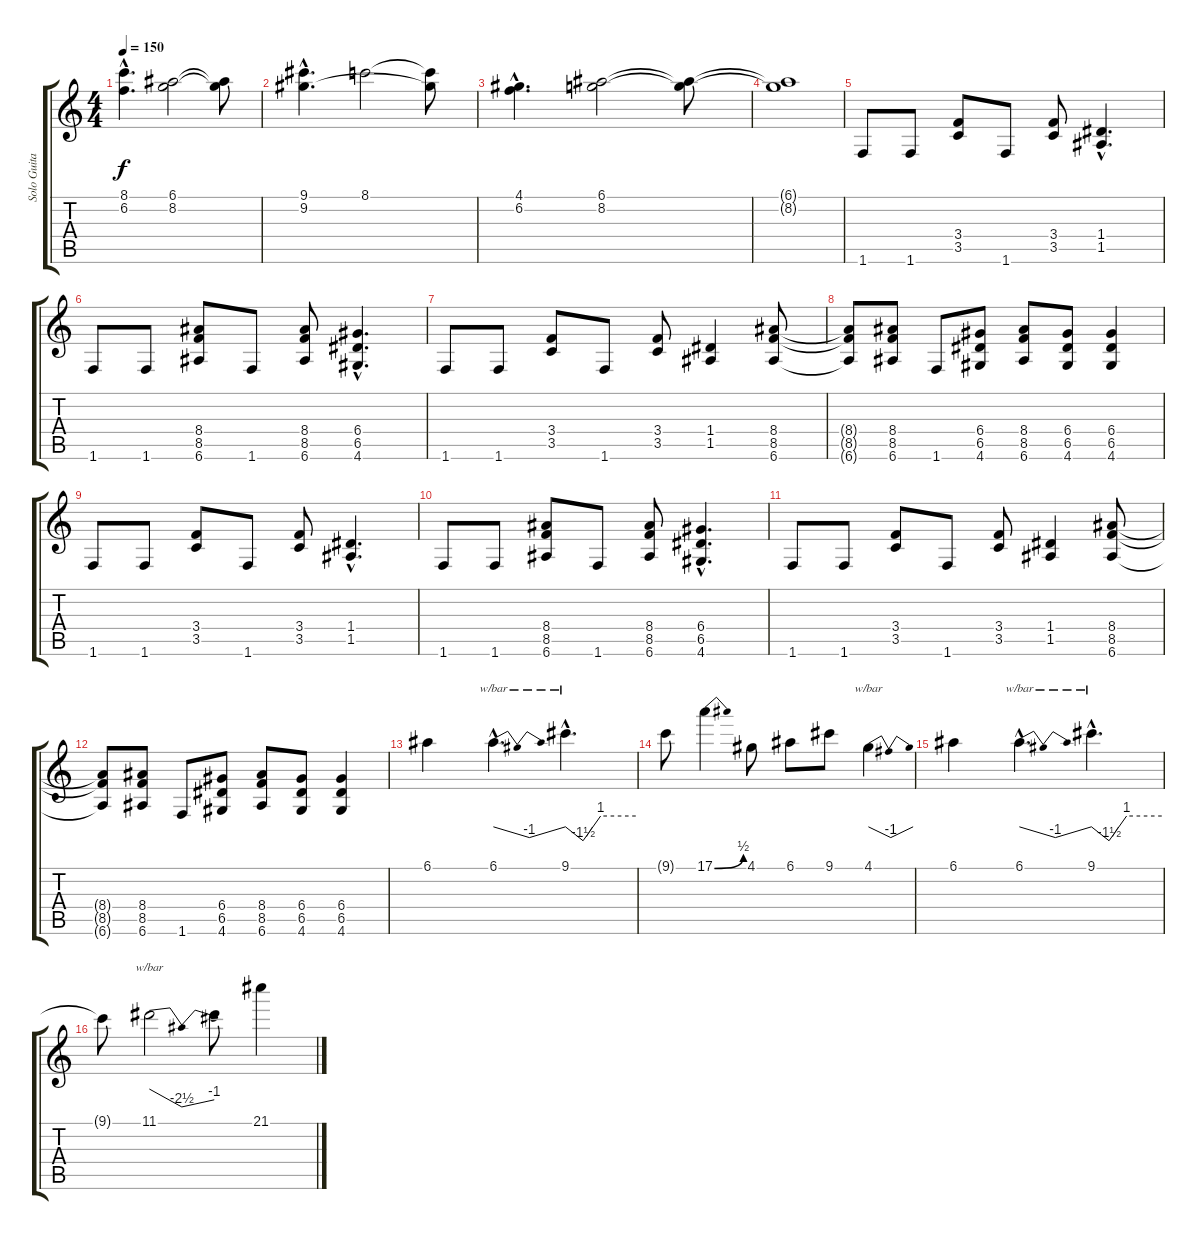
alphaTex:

\track ("Solo Guitar" "Solo Guita") {instrument distortionguitar}
\staff {score tabs}
\tuning (E4 B3 G3 D3 A2 E2) {hide}
\ts (4 4)
\tempo 150
\clef g2
\ks c
(8.1{hac} 6.2{hac}).4{d dy f} (6.1 8.2).2 (6.1{t} 8.2{t}).8 |
(9.1{hac} 9.2{hac}).4{d} 8.1.2 (8.1{t} 9.2{t}).8 |
(4.1{hac} 6.2{hac}).4{d} (6.1 8.2).2 (6.1{t} 8.2{t}).8 |
(6.1{t} 8.2{t}).1 |
1.6.8 1.6.8 (3.4 3.5).8 1.6.8 (3.4 3.5).8 (1.4{hac} 1.5{hac}).4{d} |
1.6.8 1.6.8 (8.4 8.5 6.6).8 1.6.8 (8.4 8.5 6.6).8 (6.4{hac} 6.5{hac} 4.6{hac}).4{d} |
1.6.8 1.6.8 (3.4 3.5).8 1.6.8 (3.4 3.5).8 (1.4 1.5).4 (8.4 8.5 6.6).8 |
(8.4{t} 8.5{t} 6.6{t}).8 (8.4 8.5 6.6).8 1.6.8 (6.4 6.5 4.6).8 (8.4 8.5 6.6).8 (6.4 6.5 4.6).8 (6.4 6.5 4.6).4 |
1.6.8 1.6.8 (3.4 3.5).8 1.6.8 (3.4 3.5).8 (1.4{hac} 1.5{hac}).4{d} |
1.6.8 1.6.8 (8.4 8.5 6.6).8 1.6.8 (8.4 8.5 6.6).8 (6.4{hac} 6.5{hac} 4.6{hac}).4{d} |
1.6.8 1.6.8 (3.4 3.5).8 1.6.8 (3.4 3.5).8 (1.4 1.5).4 (8.4 8.5 6.6).8 |
(8.4{t} 8.5{t} 6.6{t}).8 (8.4 8.5 6.6).8 1.6.8 (6.4 6.5 4.6).8 (8.4 8.5 6.6).8 (6.4 6.5 4.6).8 (6.4 6.5 4.6).4 |
6.1.4 6.1{hac}.4{d tbe (dip default 0 0 30 -4 60 0)} 9.1{hac}.4{d tbe (custom default 0 0 15 -6 30 4 60 4)} |
9.1{t}.8 17.1{be (bend 0 0 60 2)}.4 4.1.8 6.1.8 9.1.8 4.1.4{tbe (dip default 0 0 30 -4 60 0)} |
6.1.4 6.1{hac}.4{d tbe (dip default 0 0 30 -4 60 0)} 9.1{hac}.4{d tbe (custom default 0 0 15 -6 30 4 60 4)} |
9.1{t}.8 11.1.2{tbe (dip default 0 0 30 -10 60 -4)} 11.1{t}.8 21.1.4
